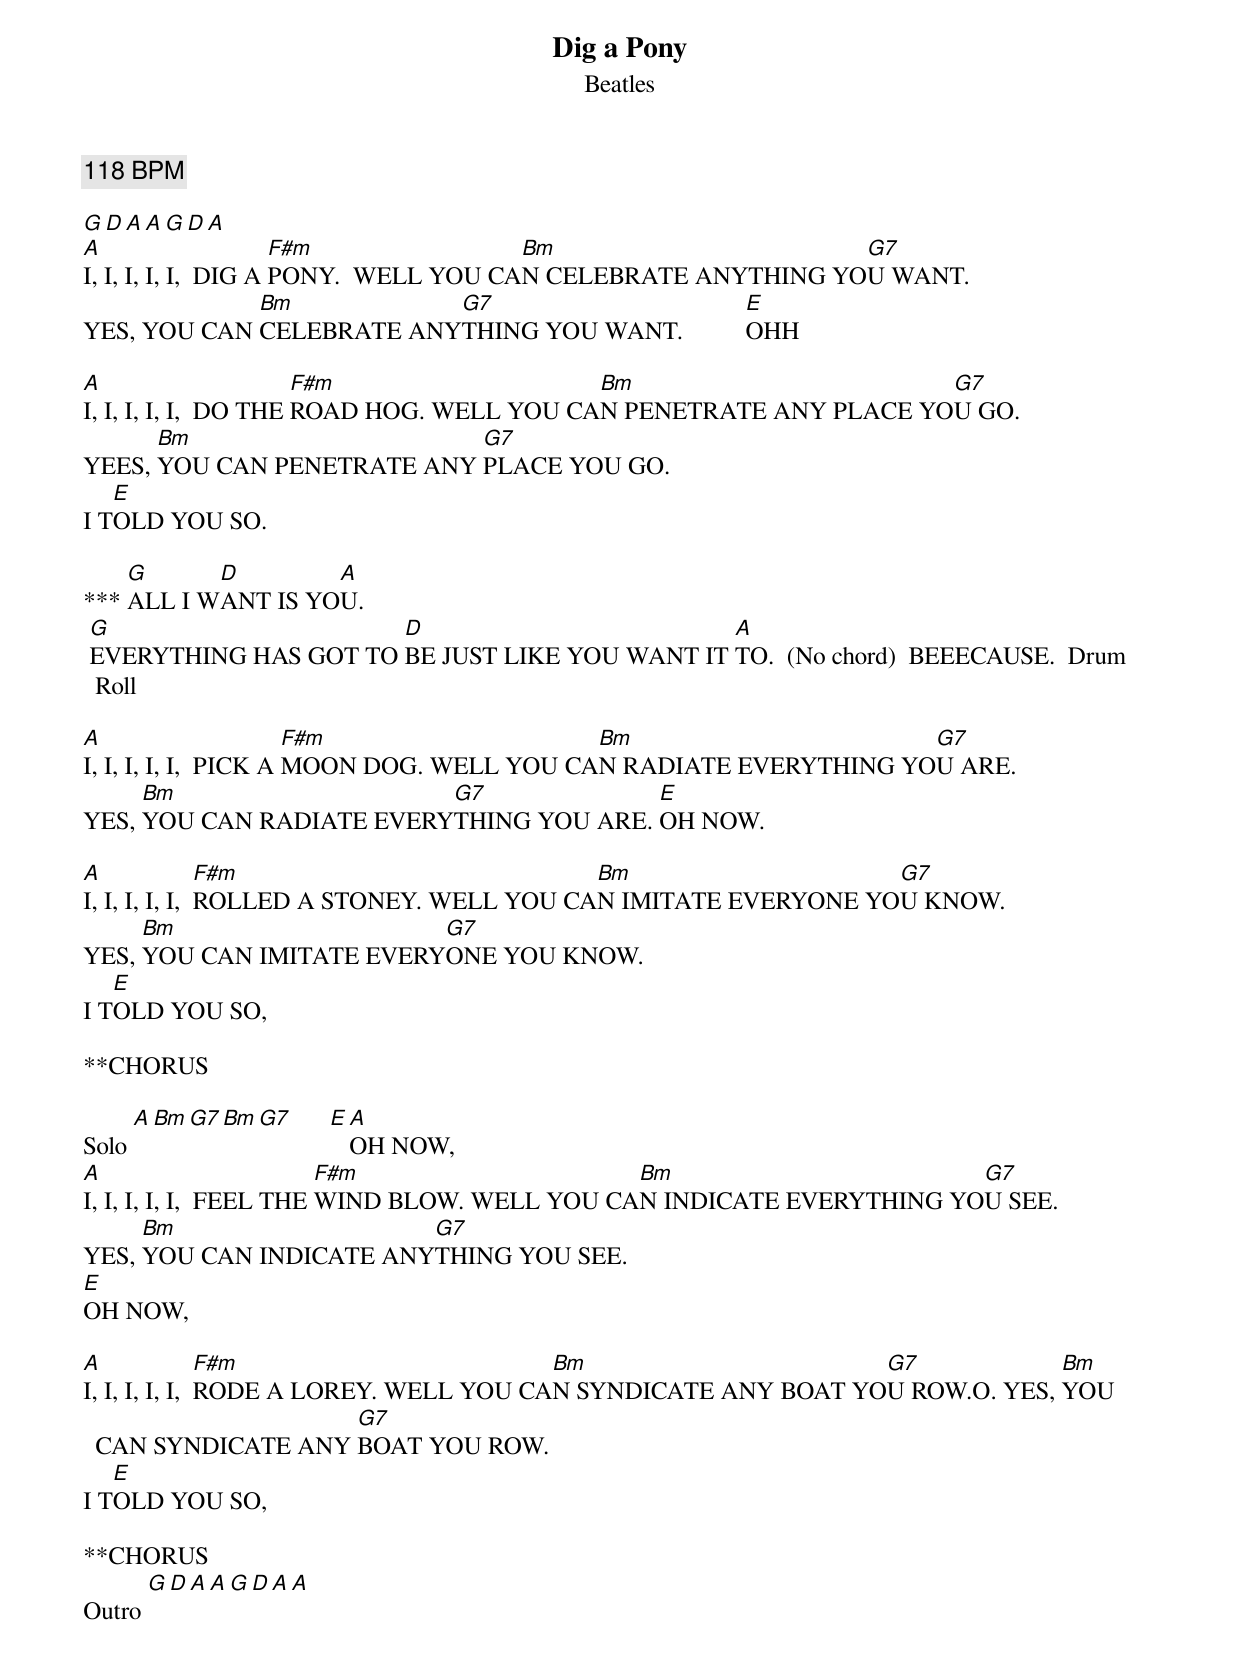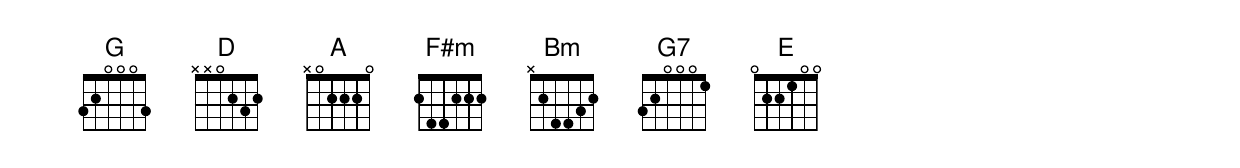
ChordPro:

{title:Dig a Pony}
{subtitle:Beatles}
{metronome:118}
{c:118 BPM}
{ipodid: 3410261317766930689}

[G][D][A][A][G][D][A]
[A]I, I, I, I, I,  DIG A [F#m]PONY.  WELL YOU CA[Bm]N CELEBRATE ANYTHING YO[G7]U WANT.
YES, YOU CAN [Bm]CELEBRATE ANY[G7]THING YOU WANT.          [E]OHH

[A]I, I, I, I, I,  DO THE [F#m]ROAD HOG. WELL YOU CA[Bm]N PENETRATE ANY PLACE YO[G7]U GO.
YEES, [Bm]YOU CAN PENETRATE ANY [G7]PLACE YOU GO.
I T[E]OLD YOU SO.

*** [G]ALL I W[D]ANT IS YO[A]U.
 [G]EVERYTHING HAS GOT TO [D]BE JUST LIKE YOU WANT IT [A]TO.  (No chord)  BEEECAUSE.  Drum Roll

[A]I, I, I, I, I,  PICK A [F#m]MOON DOG. WELL YOU CA[Bm]N RADIATE EVERYTHING YO[G7]U ARE.
YES, [Bm]YOU CAN RADIATE EVERY[G7]THING YOU ARE. [E]OH NOW.

[A]I, I, I, I, I,  [F#m]ROLLED A STONEY. WELL YOU CA[Bm]N IMITATE EVERYONE YO[G7]U KNOW.
YES, [Bm]YOU CAN IMITATE EVERY[G7]ONE YOU KNOW.
I T[E]OLD YOU SO,

**CHORUS

Solo [A][Bm][G7][Bm][G7]      [E][A]OH NOW,
[A]I, I, I, I, I,  FEEL THE [F#m]WIND BLOW. WELL YOU CA[Bm]N INDICATE EVERYTHING YO[G7]U SEE.
YES, [Bm]YOU CAN INDICATE ANY[G7]THING YOU SEE.
[E]OH NOW,

[A]I, I, I, I, I,  [F#m]RODE A LOREY. WELL YOU CA[Bm]N SYNDICATE ANY BOAT YO[G7]U ROW.O. YES, [Bm]YOU CAN SYNDICATE ANY [G7]BOAT YOU ROW.
I T[E]OLD YOU SO,

**CHORUS
Outro [G][D][A][A][G][D][A][A]
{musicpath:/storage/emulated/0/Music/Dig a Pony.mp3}
